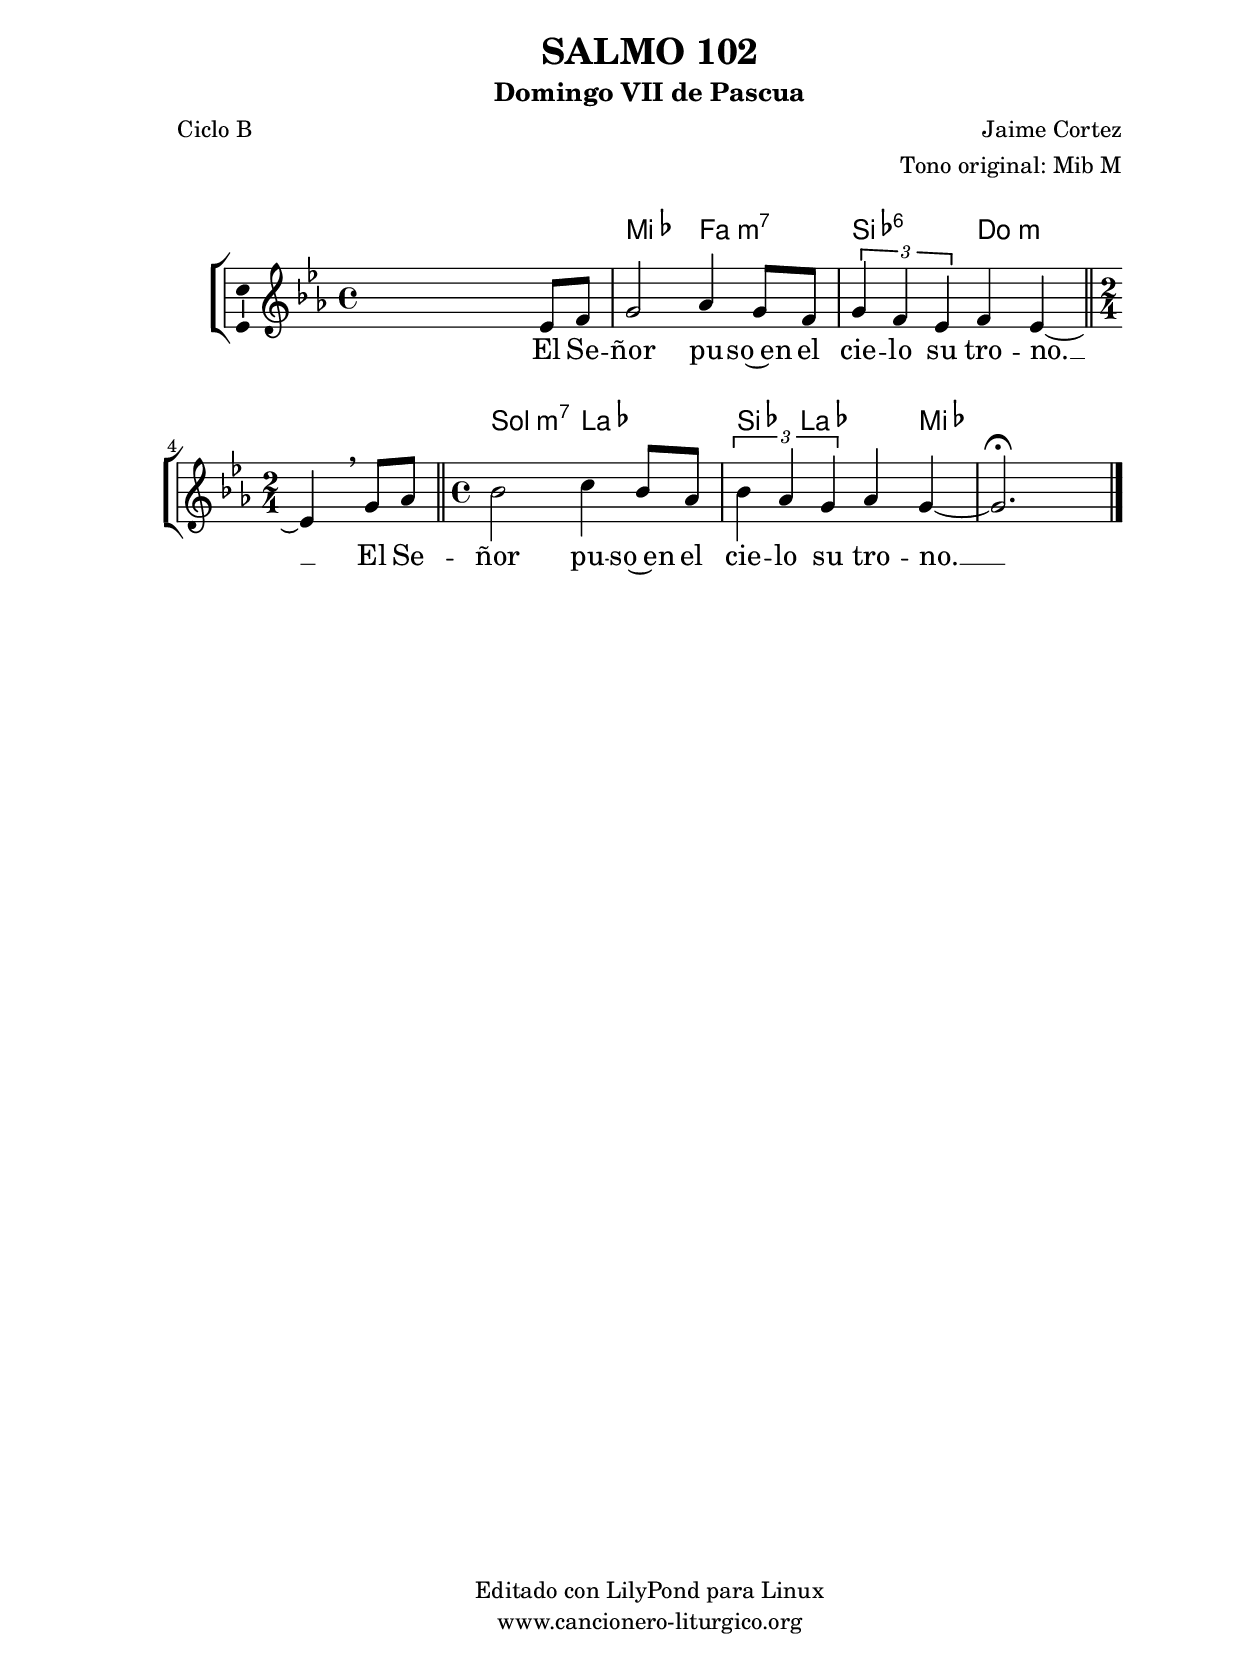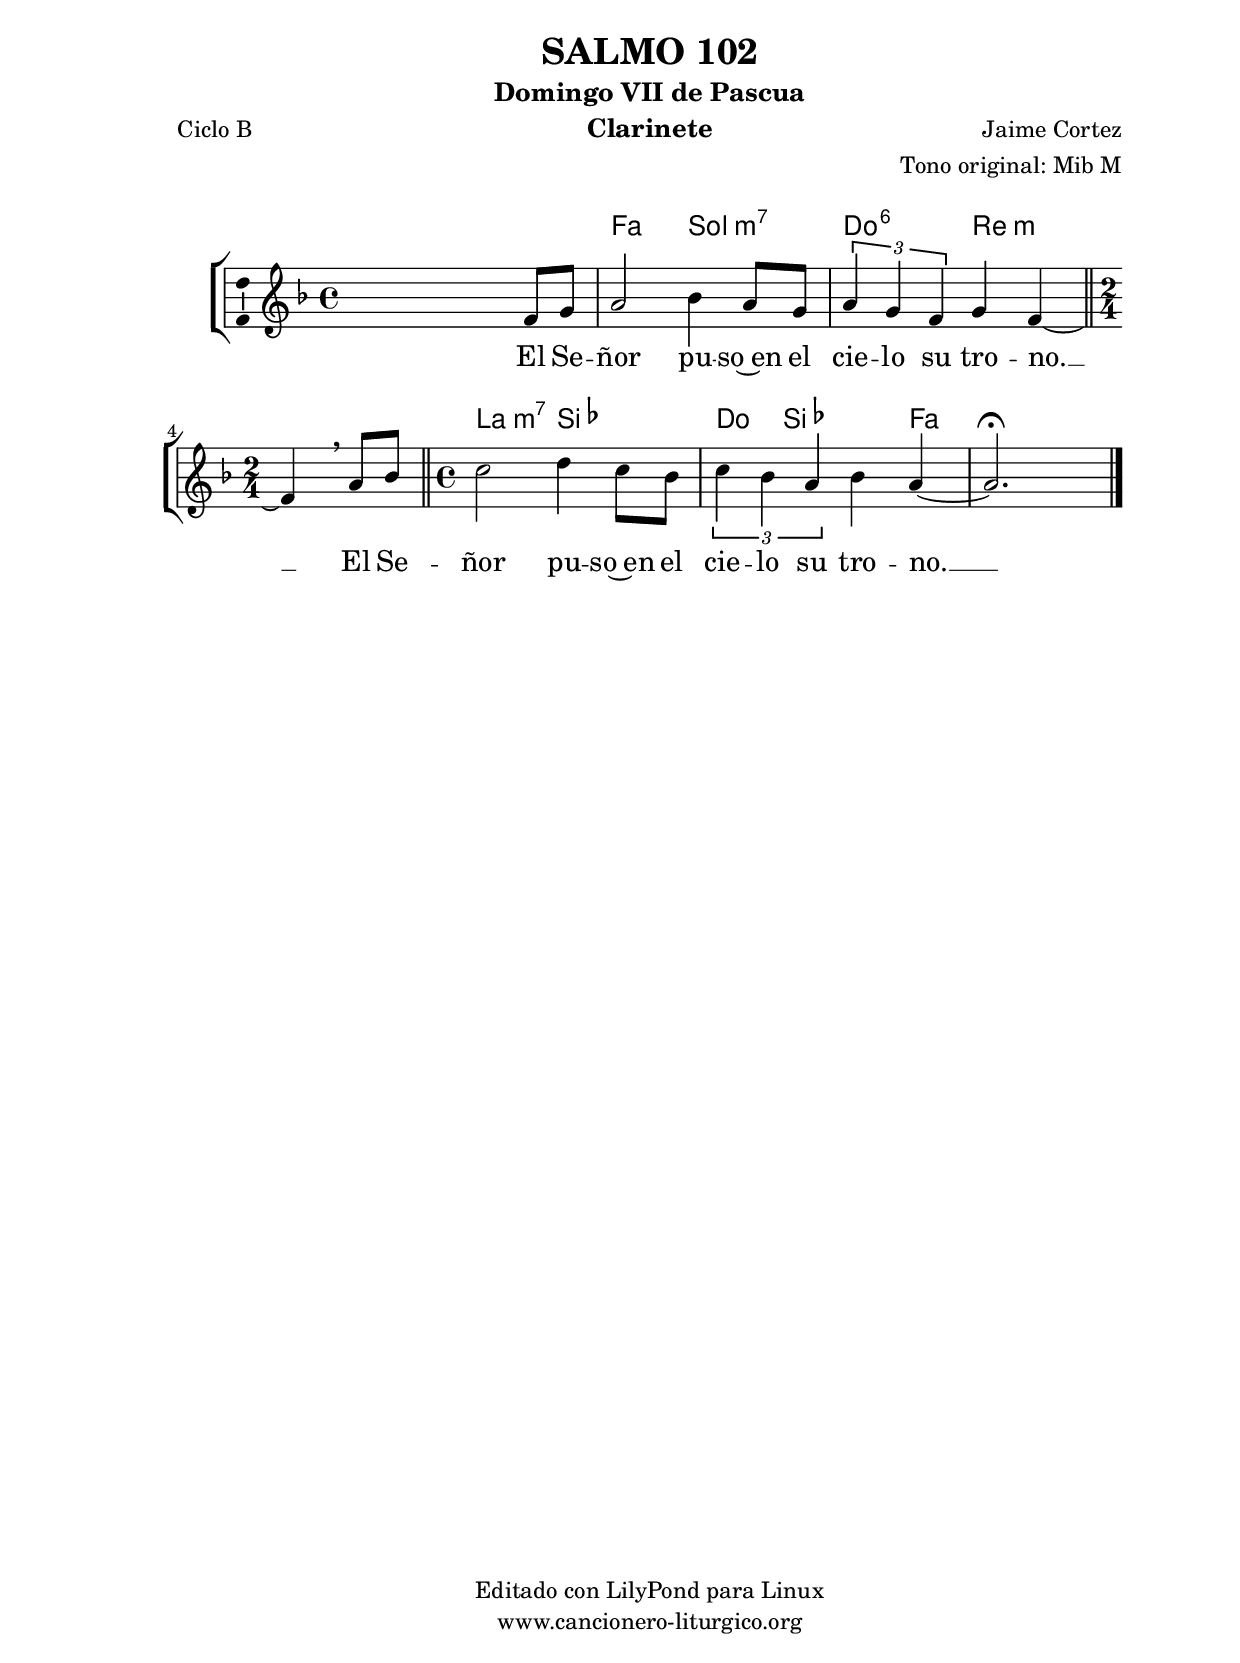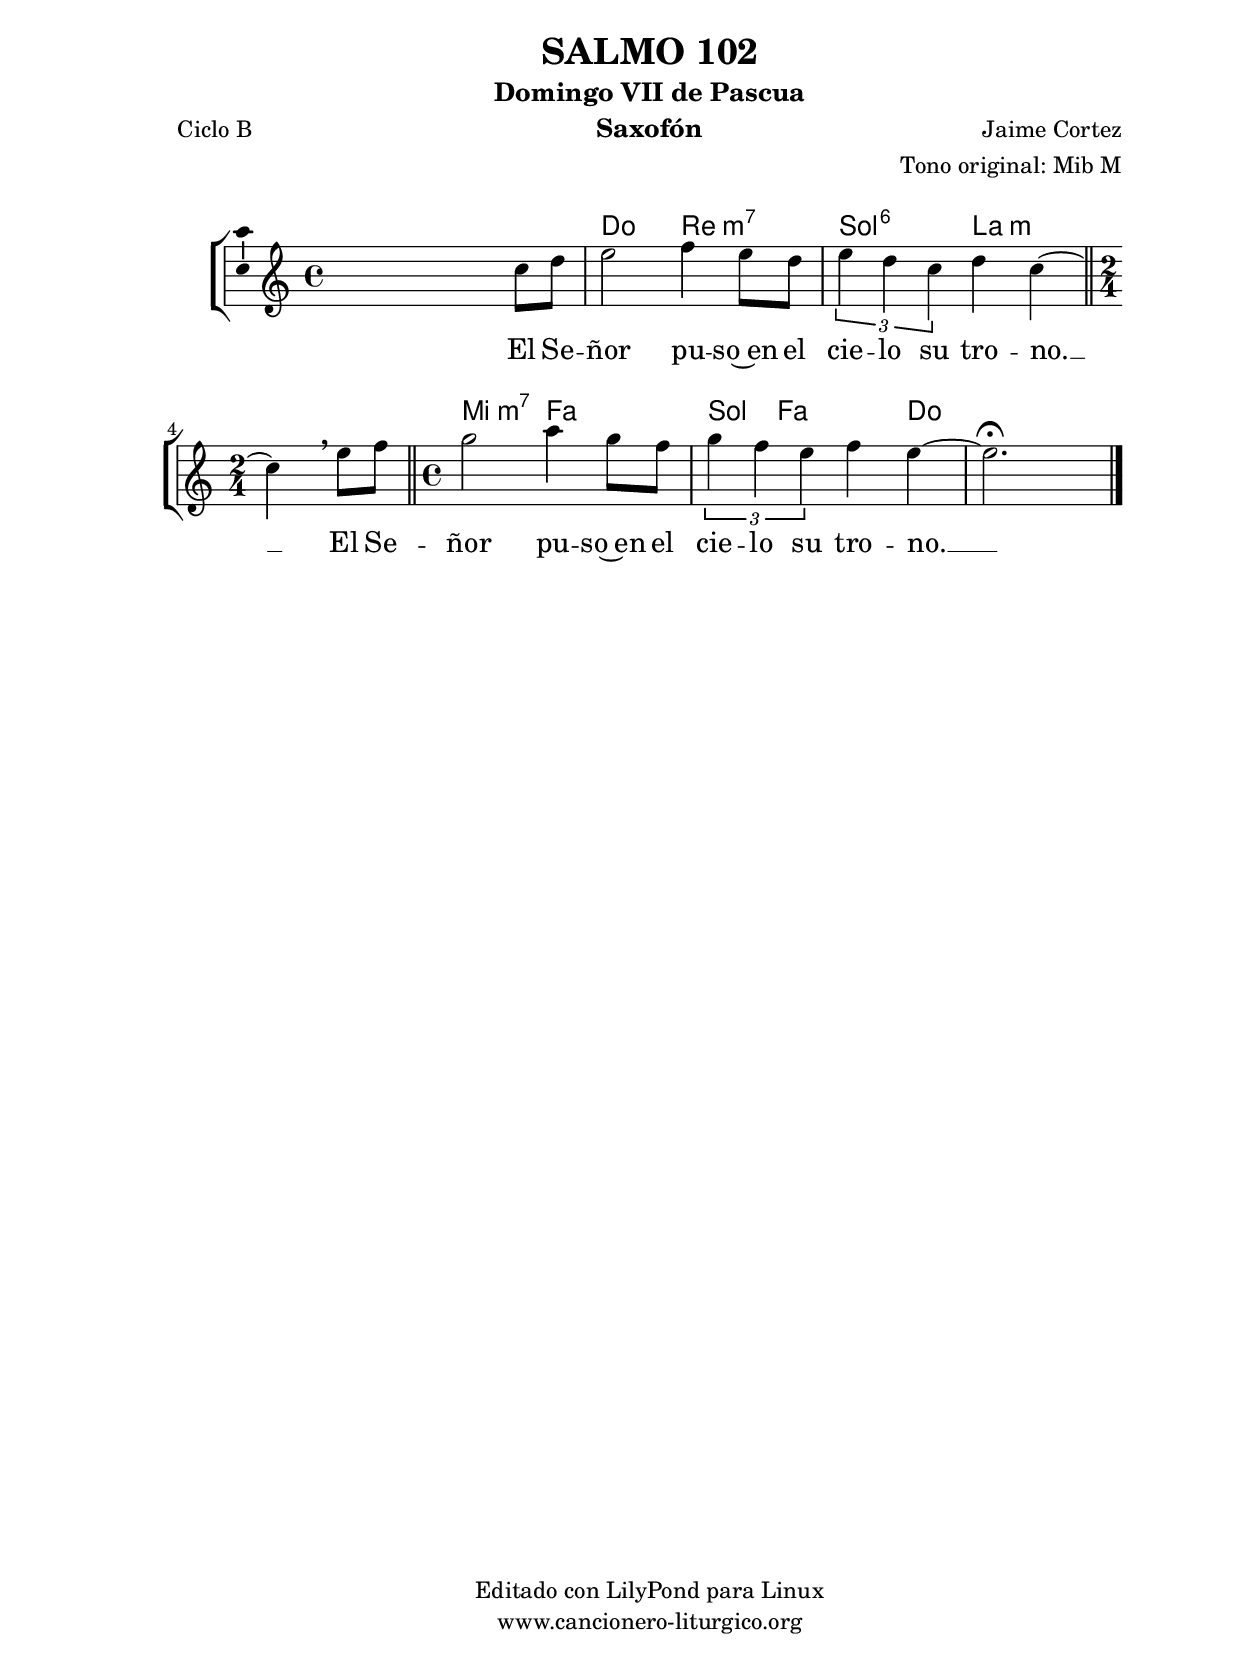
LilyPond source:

%
%para convertir .midi en .wav:
%timidity filename.midi -Ow -o finename.wav
%
%
%Para convertir de .wav a .mp3:
%lame -h -m j filename.wav
%
%
%para escuchar el midi:
%timidity nombrefichero.midi
%


%versión de lilypond para la que se ha escrito esta partitura:
\version "2.16.0"

	%Tamaño papel
	#(set-default-paper-size "a4")
	%Tamaño partitura
	#(set-global-staff-size 20)
	%No responde al pulsar sobre una nota
	#(ly:set-option 'point-and-click #f)

%parámetros del encabezamiento:
\header {
	title = "SALMO 102"
	subtitle = "Domingo VII de Pascua"
	composer = "Jaime Cortez"
	poet = "Ciclo B"
	meter = ""
	arranger = "Tono original: Mib M"
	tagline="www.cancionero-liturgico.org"
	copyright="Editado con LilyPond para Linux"
	}

%parámetros asociados al papel:
\paper  {
	oddHeaderMarkup = \markup {\fill-line { \on-the-fly #not-first-page \fromproperty #'header:title \on-the-fly #not-first-page \fromproperty #'header:composer }}
	evenHeaderMarkup = \markup {\fill-line { \fromproperty #'header:composer \fromproperty #'header:title }}
	#(set-paper-size "a4")
	print-page-number = ##f
	first-page-number = 1
	print-first-page-number = ##f
%	head-separation = 3.0 \cm
	top-margin = 2.0 \cm
	bottom-margin = 0.5\cm
%%%	bottom-margin = -1.0\cm
	left-margin = 3.0 \cm
	line-width = 16.0 \cm 
	indent = 8\mm
	interscoreline = 2.\mm
	between-system-space = 15\mm
%	para que las partituras no llenen la hoja:
	ragged-bottom = ##t
%	idem para la última hoja:
	ragged-last-bottom = ##f
%	para que las partituras llenen el ancho del papel:
	ragged-last = ##f
	after-title-space = 2.5 \cm
%page-count=1
%system-count=8

	%Flexible Vertical Spacing
%	markup-markup-spacing =
%	#'((basic-distance . 15) (minimum-distance . 15) (padding . 3))
	markup-system-spacing =
	#'((basic-distance . 15) (minimum-distance . 15) (padding . 3))
	system-system-spacing =
	#'((basic-distance . 15) (minimum-distance . 15) (padding . 3))
	score-system-spacing =
	#'((basic-distance . 15) (minimum-distance . 15) (padding . 5))
%	top-system-spacing = % header
%	#'((basic-distance . 8) (minimum-distance . 0) (padding . 3))
%	top-markup-spacing =
%	#'((basic-distance . 20) (minimum-distance . 20) (padding . 3))
	last-bottom-spacing = % footer
	#'((basic-distance . 5) (minimum-distance . 5) (padding . 3))
%	score-markup-spacing =
%	#'((basic-distance . 16) (minimum-distance . 13) (padding . 3))

	}


%parámetros que afectan a toda la partitura:
global =  {
	%clave de sol (G):
	\clef G
	%armadura:
%	\transpose e f
	\key ees \major
	\tempo 4=84
	\set Score.tempoHideNote = ##t
	}


acordes = {
	\italianChords
	\chordmode {
%	\transpose e f
{

s1
ees2 f:m7 bes:6 c:m s g:m7 aes bes4 aes2 ees4 s1

	}
	}
}

melodia = 
%	\transpose e f
{
	\relative c'{

\time4/4
s2 s4 ees8 f
g2 aes4 g8 f
\times 2/3 {g4 f ees} f4 ees~
\bar "||"
\time2/4
ees4 \breathe g8 aes
\bar "||"
\time4/4
bes2 c4 bes8 aes
\times 2/3 {bes4 aes g} aes4 g~
g2. \fermata s4

	\bar "|."
	}
	}


texto = \lyricmode {
El Se -- ñor pu -- so~en el cie -- lo su tro -- no. __
El Se -- ñor pu -- so~en el cie -- lo su tro -- no. __
	}


acordesStaff = \context ChordNames = acordesStaff <<
	\set chordChanges = ##t
	\acordes
	>>


vozStaff = \context Voice = vozStaff
\with {\consists "Ambitus_engraver"}
<<
%	\set Staff.instrumentName = ""
%	\set Staff.shortInstrumentName = ""
%	\set Staff.midiInstrument = #"clarinet"
%	\set Staff.midiInstrument = #"cello"
%	\set Staff.midiInstrument = #"flute"
	\set Staff.midiInstrument = #"electric guitar (jazz)"
%	\set Staff.midiInstrument = #"english horn"
%	\set Staff.midiInstrument = #"violin"
%	\set Staff.midiInstrument = #"glockenspiel"
	\set Staff.midiMinimumVolume = #0.7
	\set Staff.midiMaximumVolume = #0.9
	\global
	\melodia
	>>


textoStaff = \context Lyrics = textoStaff <<
	\lyricsto vozStaff \texto
	>>

\book {
	\score {
		\context ChoirStaff {
			\override StaffGroup.SystemStartBracket #'collapse-height = #1
			\override Score.SystemStartBar #'collapse-height = #1
			<<
			\acordesStaff
			\vozStaff
			\textoStaff
			>>
			}
		\layout {
	    		\context {
				\Lyrics
				\override LyricText #'font-size = #2
				}
	   		 \context {
				\Score
				%fontSize = #3
				\override StaffSymbol #'staff-space = #(magstep +3)
				%\override Beam #'thickness = #0.55
				%\override SpacingSpanner #'spacing-increment = #1.0
				%\override Slur #'height-limit = #1.5
				}
			}
		}
	\score {
		\unfoldRepeats
		\context ChoirStaff {
			<<
			\acordesStaff
			\vozStaff
			>>
			}
		\midi {
	  		\context {
	  			\Score
				tempoWholesPerMinute = #(ly:make-moment 70 4)
				}
			}
		}
	}

%Partitura para clarinete
#(define output-suffix "C")
\book {
	\header{
		instrument = "Clarinete"
		}
	\score {
		\context ChoirStaff {
			\override StaffGroup.SystemStartBracket #'collapse-height = #1
			\override Score.SystemStartBar #'collapse-height = #1
\transpose c d
			<<
			\acordesStaff
			\vozStaff
			\textoStaff
			>>
			}
		\layout {
	    		\context {
				\Lyrics
				\override LyricText #'font-size = #2
				}
	   		 \context {
				\Score
				%fontSize = #3
				\override StaffSymbol #'staff-space = #(magstep +3)
				%\override Beam #'thickness = #0.55
				%\override SpacingSpanner #'spacing-increment = #1.0
				%\override Slur #'height-limit = #1.5
				}
			}
		}
	}

%Partitura para saxofón
#(define output-suffix "S")
\book {
	\header{
		instrument = "Saxofón"
		}
	\score {
		\context ChoirStaff {
			\override StaffGroup.SystemStartBracket #'collapse-height = #1
			\override Score.SystemStartBar #'collapse-height = #1
\transpose c a
			<<
			\acordesStaff
			\vozStaff
			\textoStaff
			>>
			}
		\layout {
	    		\context {
				\Lyrics
				\override LyricText #'font-size = #2
				}
	   		 \context {
				\Score
				%fontSize = #3
				\override StaffSymbol #'staff-space = #(magstep +3)
				%\override Beam #'thickness = #0.55
				%\override SpacingSpanner #'spacing-increment = #1.0
				%\override Slur #'height-limit = #1.5
				}
			}
		}
	}

